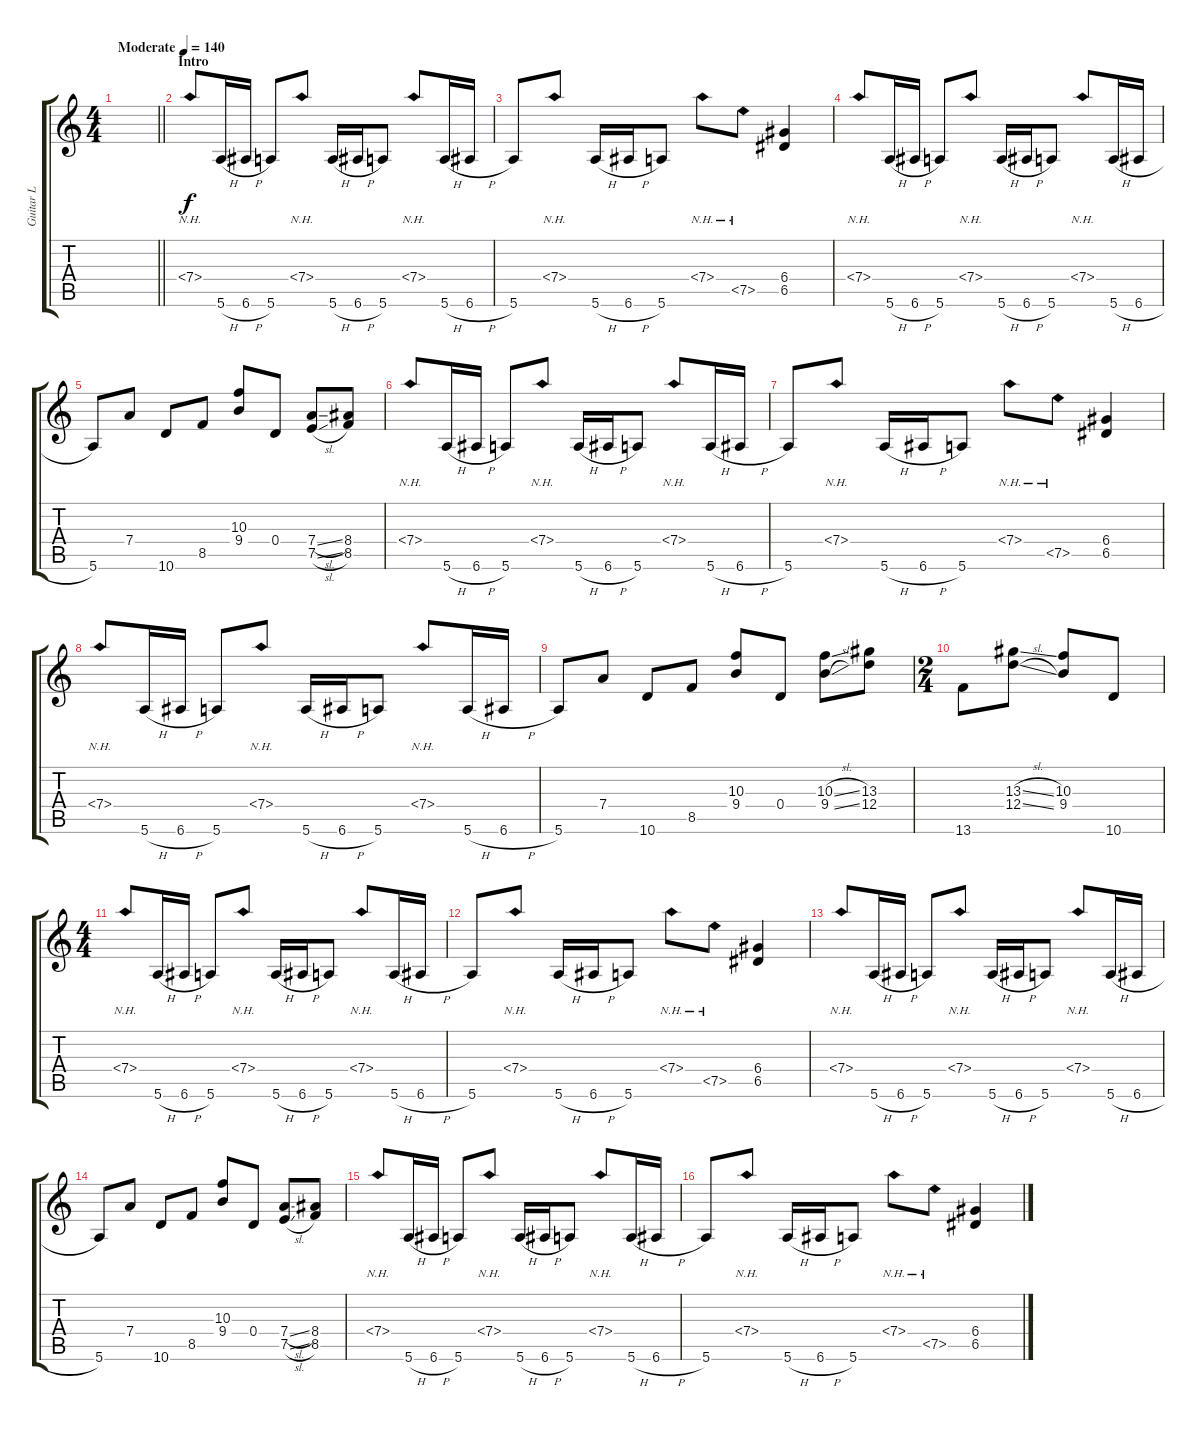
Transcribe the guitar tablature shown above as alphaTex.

\track ("Guitar L" "Guitar L") {instrument distortionguitar}
\staff {score tabs}
\tuning (E4 B3 G3 D3 A2 E2) {hide}
\ts (4 4)
\tempo (140 "Moderate")
\clef g2
\barLineRight lightlight
\ks c
|
\section ("" "Intro")
7.4{nh}.8 5.6{h}.16 6.6{h}.16 5.6.8 7.4{nh}.8 5.6{h}.16 6.6{h}.16 5.6.8 7.4{nh}.8 5.6{h}.16 6.6{h}.16 |
5.6.8 7.4{nh}.8 5.6{h}.16 6.6{h}.16 5.6.8 7.4{nh}.8 7.5{nh}.8 (6.4 6.5).4 |
7.4{nh}.8 5.6{h}.16 6.6{h}.16 5.6.8 7.4{nh}.8 5.6{h}.16 6.6{h}.16 5.6.8 7.4{nh}.8 5.6{h}.16 6.6{h}.16 |
5.6.8 7.4.8 10.6.8 8.5.8 (10.3 9.4).8 0.4.8 (7.4{sl} 7.5{sl}).8 (8.4 8.5).8 |
7.4{nh}.8 5.6{h}.16 6.6{h}.16 5.6.8 7.4{nh}.8 5.6{h}.16 6.6{h}.16 5.6.8 7.4{nh}.8 5.6{h}.16 6.6{h}.16 |
5.6.8 7.4{nh}.8 5.6{h}.16 6.6{h}.16 5.6.8 7.4{nh}.8 7.5{nh}.8 (6.4 6.5).4 |
7.4{nh}.8 5.6{h}.16 6.6{h}.16 5.6.8 7.4{nh}.8 5.6{h}.16 6.6{h}.16 5.6.8 7.4{nh}.8 5.6{h}.16 6.6{h}.16 |
5.6.8 7.4.8 10.6.8 8.5.8 (10.3 9.4).8 0.4.8 (10.3{sl} 9.4{sl}).8 (13.3 12.4).8 |
\ts (2 4)
13.6.8 (13.3{sl} 12.4{sl}).8 (10.3 9.4).8 10.6.8 |
\ts (4 4)
7.4{nh}.8 5.6{h}.16 6.6{h}.16 5.6.8 7.4{nh}.8 5.6{h}.16 6.6{h}.16 5.6.8 7.4{nh}.8 5.6{h}.16 6.6{h}.16 |
5.6.8 7.4{nh}.8 5.6{h}.16 6.6{h}.16 5.6.8 7.4{nh}.8 7.5{nh}.8 (6.4 6.5).4 |
7.4{nh}.8 5.6{h}.16 6.6{h}.16 5.6.8 7.4{nh}.8 5.6{h}.16 6.6{h}.16 5.6.8 7.4{nh}.8 5.6{h}.16 6.6{h}.16 |
5.6.8 7.4.8 10.6.8 8.5.8 (10.3 9.4).8 0.4.8 (7.4{sl} 7.5{sl}).8 (8.4 8.5).8 |
7.4{nh}.8 5.6{h}.16 6.6{h}.16 5.6.8 7.4{nh}.8 5.6{h}.16 6.6{h}.16 5.6.8 7.4{nh}.8 5.6{h}.16 6.6{h}.16 |
5.6.8 7.4{nh}.8 5.6{h}.16 6.6{h}.16 5.6.8 7.4{nh}.8 7.5{nh}.8 (6.4 6.5).4
